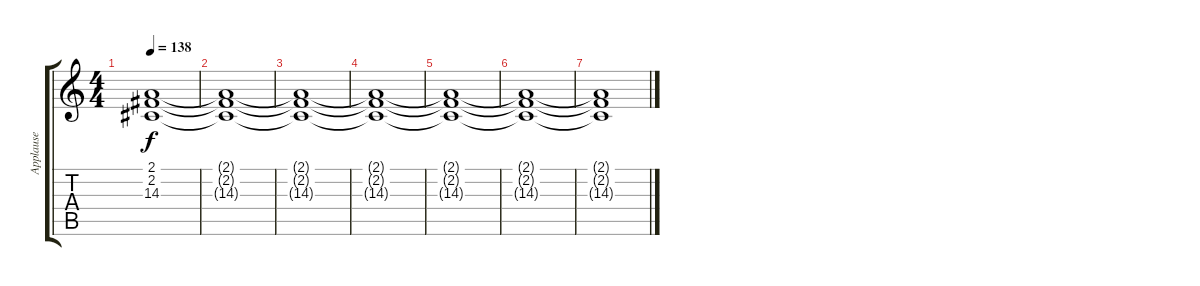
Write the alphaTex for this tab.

\track ("Applause" "Applause") {instrument applause}
\staff {score tabs}
\tuning (E4 B3 G3 D3 A2 E2) {hide}
\ts (4 4)
\tempo 138
\clef g2
\ks c
(2.1 2.2 14.3).1{dy f volume 11} |
(2.1{t} 2.2{t} 14.3{t}).1 |
(2.1{t} 2.2{t} 14.3{t}).1 |
(2.1{t} 2.2{t} 14.3{t}).1{volume 3} |
(2.1{t} 2.2{t} 14.3{t}).1 |
(2.1{t} 2.2{t} 14.3{t}).1 |
(2.1{t} 2.2{t} 14.3{t}).1
